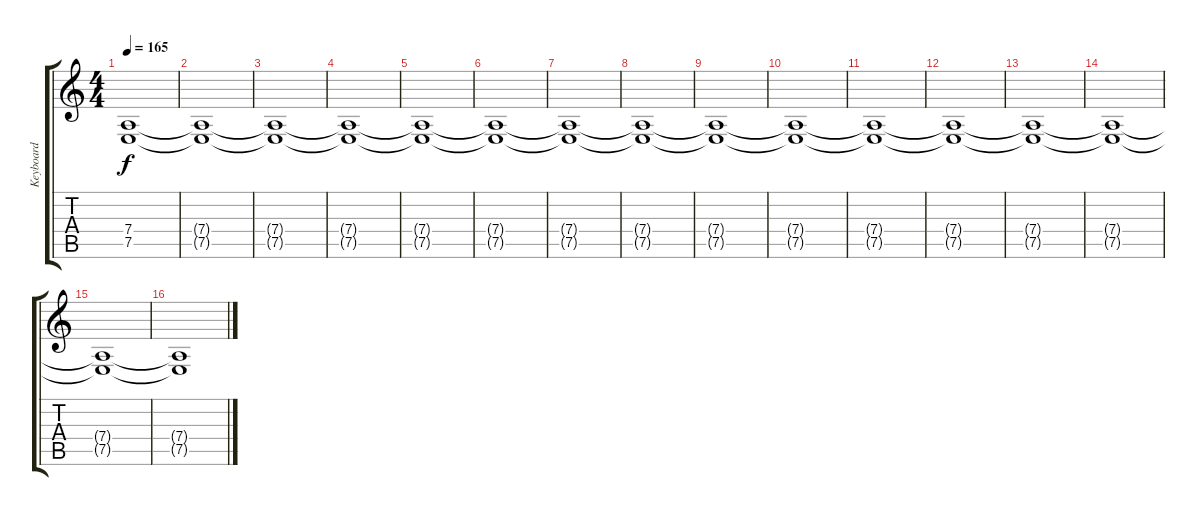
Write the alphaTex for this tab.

\track ("Keyboard " "Keyboard ") {instrument stringensemble1}
\staff {score tabs}
\tuning (E4 B3 G3 D3 A2 E2) {hide}
\ts (4 4)
\tempo 165
\clef g2
\ks c
(7.4{t} 7.5{t}).1{dy f} |
(7.4{t} 7.5{t}).1 |
(7.4{t} 7.5{t}).1 |
(7.4{t} 7.5{t}).1 |
(7.4{t} 7.5{t}).1 |
(7.4{t} 7.5{t}).1 |
(7.4{t} 7.5{t}).1 |
(7.4{t} 7.5{t}).1 |
(7.4{t} 7.5{t}).1 |
(7.4{t} 7.5{t}).1 |
(7.4{t} 7.5{t}).1 |
(7.4{t} 7.5{t}).1 |
(7.4{t} 7.5{t}).1 |
(7.4{t} 7.5{t}).1 |
(7.4{t} 7.5{t}).1 |
(7.4{t} 7.5{t}).1
